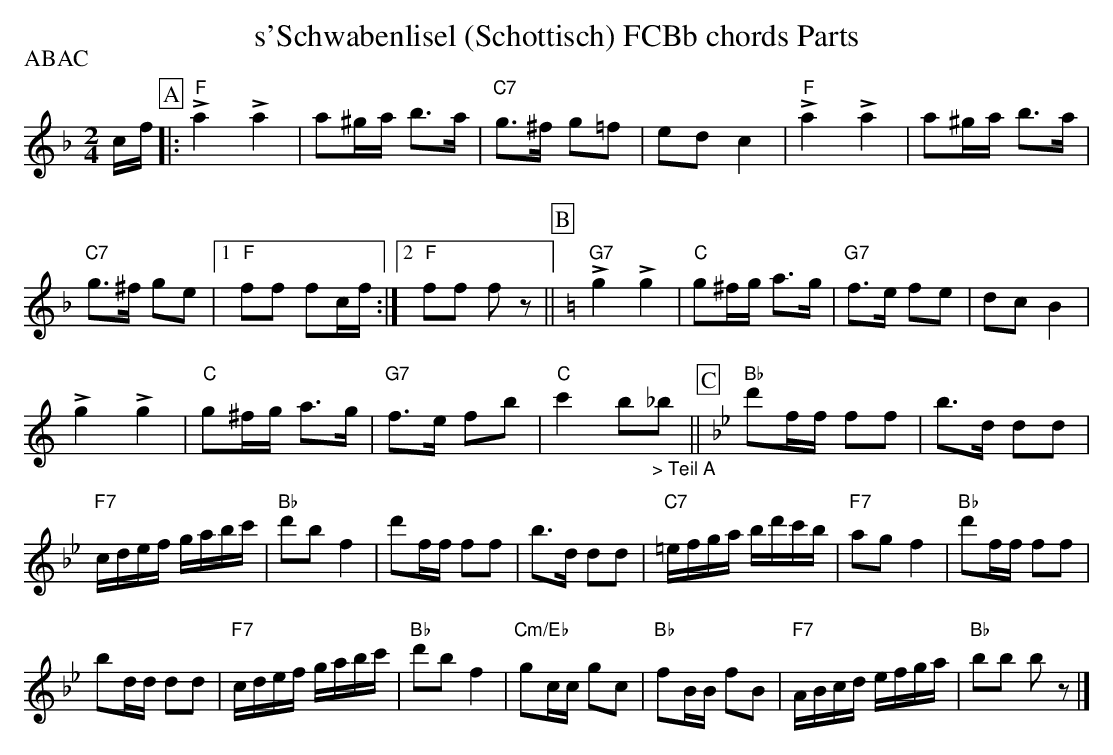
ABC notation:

X:1
T:s'Schwabenlisel (Schottisch) FCBb chords Parts
P:ABAC
M:2/4
L:1/16
K:F %%MIDI gchordon
cf [P:A] |: "F"+>+a4 +>+a4 | a2^ga b3a | "C7"g3^f g2=f2 | e2d2c4 | "F"+>+a4 +>+a4 | a2^ga b3a |
"C7"g3^f g2e2 |1 "F"f2f2 f2cf :|2 "F"f2f2 f2z2 || [P:B] [K:C] "G7"+>+g4 +>+g4 | "C"g2^fg a3g | "G7"f3e f2e2 | d2c2B4 |
+>+g4 +>+g4 | "C"g2^fg a3g | "G7"f3e f2b2 | "C"c'4 b2"_> Teil A"_b2 || [P:C] [K:Bb] "Bb"d'2ff f2f2 | b3d d2d2 |
"F7"cdef gabc' | "Bb"d'2b2 f4 | d'2ff f2f2 | b3d d2d2 | "C7"=efga bd'c'b | "F7"a2g2f4 | "Bb"d'2ff f2f2 |
b2dd d2d2 | "F7"cdef gabc' | "Bb"d'2b2f4 | "Cm/Eb"g2cc g2c2 | "Bb"f2BB f2B2 | "F7"ABcd efga | "Bb"b2b2 b2z2 |]
